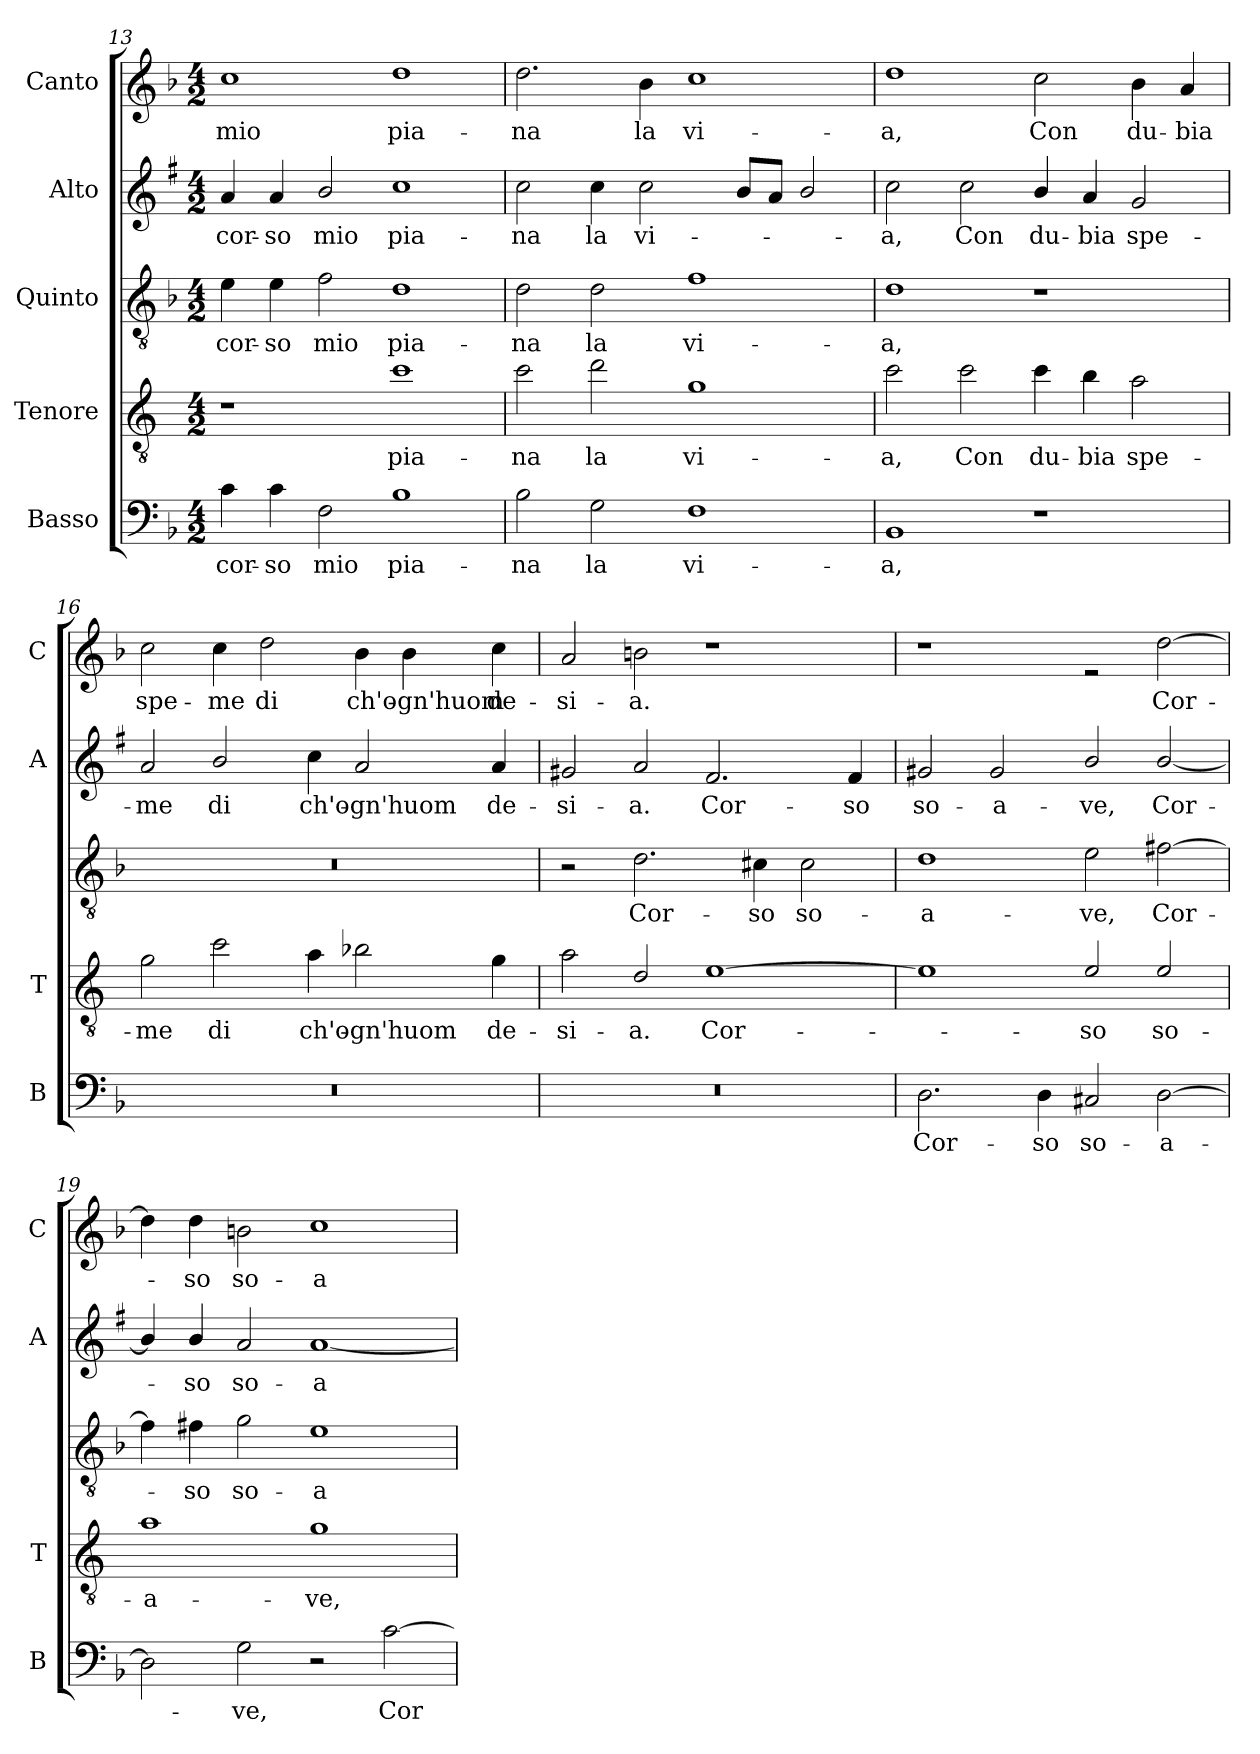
**kern	**text	**kern	**text	**kern	**text	**kern	**text	**kern	**text
*part5	*part5	*part4	*part4	*part3	*part3	*part2	*part2	*part1	*part1
*staff5	*staff5	*staff4	*staff4	*staff3	*staff3	*staff2	*staff2	*staff1	*staff1
*I"Basso	*	*I"Tenore	*	*I"Quinto	*	*I"Alto	*	*I"Canto	*
*I'B	*	*I'T	*	*	*	*I'A	*	*I'C	*
*clefF4	*	*clefGv2	*	*clefGv2	*	*clefG2	*	*clefG2	*
*	*	*ITrd4c7	*	*	*	*ITrd1c2	*	*	*
*k[b-]	*	*k[b-]	*	*k[b-]	*	*k[b-]	*	*k[b-]	*
*F:	*	*F:	*	*F:	*	*F:	*	*F:	*
*M4/2	*	*M4/2	*	*M4/2	*	*M4/2	*	*M4/2	*
=13	=13	=13	=13	=13	=13	=13	=13	=13	=13
!	!LO:LY:b	!	!	!	!LO:LY:b	!	!LO:LY:b	!	!LO:LY:b
4c\	cor-	1r	.	4e\	cor-	4g/	cor-	1cc	mio
!	!LO:LY:b	!	!	!	!LO:LY:b	!	!LO:LY:b	!	!
4c\	-so	.	.	4e\	-so	4g/	-so	.	.
!	!LO:LY:b	!	!	!	!LO:LY:b	!	!LO:LY:b	!	!
2F\	mio	.	.	2f\	mio	2a/	mio	.	.
!	!LO:LY:b	!	!LO:LY:b	!	!LO:LY:b	!	!LO:LY:b	!	!LO:LY:b
1B-	pia-	1f	pia-	1d	pia-	1b-	pia-	1dd	pia-
=14	=14	=14	=14	=14	=14	=14	=14	=14	=14
!	!LO:LY:b	!	!LO:LY:b	!	!LO:LY:b	!	!LO:LY:b	!	!LO:LY:b
2B-\	-na	2f\	-na	2d\	-na	2b-\	-na	2.dd\	-na
!	!LO:LY:b	!	!LO:LY:b	!	!LO:LY:b	!	!LO:LY:b	!	!
2G\	la	2g\	la	2d\	la	4b-\	la	.	.
!	!	!	!	!	!	!	!LO:LY:b	!	!LO:LY:b
.	.	.	.	.	.	2b-\	vi-	4b-\	la
!	!LO:LY:b	!	!LO:LY:b	!	!LO:LY:b	!	!	!	!LO:LY:b
1F	vi-	1c	vi-	1f	vi-	.	.	1cc	vi-
.	.	.	.	.	.	8a/L	.	.	.
.	.	.	.	.	.	8g/J	.	.	.
.	.	.	.	.	.	2a/	.	.	.
!!LO:LB:g=z
=15	=15	=15	=15	=15	=15	=15	=15	=15	=15
!	!LO:LY:b	!	!LO:LY:b	!	!LO:LY:b	!	!LO:LY:b	!	!LO:LY:b
1BB-	-a,	2f\	-a,	1d	-a,	2b-\	-a,	1dd	-a,
!	!	!	!LO:LY:b	!	!	!	!LO:LY:b	!	!
.	.	2f\	Con	.	.	2b-\	Con	.	.
!	!	!	!LO:LY:b	!	!	!	!LO:LY:b	!	!LO:LY:b
1r	.	4f\	du-	1r	.	4a/	du-	2cc\	Con
!	!	!	!LO:LY:b	!	!	!	!LO:LY:b	!	!
.	.	4e\	-bia	.	.	4g/	-bia	.	.
!	!	!	!LO:LY:b	!	!	!	!LO:LY:b	!	!LO:LY:b
.	.	2d\	spe-	.	.	2f/	spe-	4b-\	du-
!	!	!	!	!	!	!	!	!	!LO:LY:b
.	.	.	.	.	.	.	.	4a/	-bia
=16	=16	=16	=16	=16	=16	=16	=16	=16	=16
!	!	!	!LO:LY:b	!	!	!	!LO:LY:b	!	!LO:LY:b
0r	.	2c\	-me	0r	.	2g/	-me	2cc\	spe-
!	!	!	!LO:LY:b	!	!	!	!LO:LY:b	!	!LO:LY:b
.	.	2f\	di	.	.	2a/	di	4cc\	-me
!	!	!	!	!	!	!	!	!	!LO:LY:b
.	.	.	.	.	.	.	.	2dd\	di
!	!	!	!LO:LY:b	!	!	!	!LO:LY:b	!	!
.	.	4d\	ch'o-	.	.	4b-\	ch'o-	.	.
!	!	!	!LO:LY:b	!	!	!	!LO:LY:b	!	!LO:LY:b
.	.	2e-X\	-gn'huom	.	.	2g/	-gn'huom	4b-\	ch'o-
!	!	!	!	!	!	!	!	!	!LO:LY:b
.	.	.	.	.	.	.	.	4b-\	-gn'huom
!	!	!	!LO:LY:b	!	!	!	!LO:LY:b	!	!LO:LY:b
.	.	4c\	de-	.	.	4g/	de-	4cc\	de-
=17	=17	=17	=17	=17	=17	=17	=17	=17	=17
!	!	!	!LO:LY:b	!	!	!	!LO:LY:b	!	!LO:LY:b
0r	.	2d\	-si-	2r	.	2f#X/	-si-	2a/	-si-
!	!	!	!LO:LY:b	!	!LO:LY:b	!	!LO:LY:b	!	!LO:LY:b
.	.	2G/	-a.	2.d\	Cor-	2g/	-a.	2bn\	-a.
!	!	!	!LO:LY:b	!	!	!	!LO:LY:b	!	!
.	.	[1A	Cor-	.	.	2.e/	Cor-	1r	.
!	!	!	!	!	!LO:LY:b	!	!	!	!
.	.	.	.	4c#X\	-so	.	.	.	.
!	!	!	!	!	!LO:LY:b	!	!	!	!
.	.	.	.	2c#\	so-	.	.	.	.
!	!	!	!	!	!	!	!LO:LY:b	!	!
.	.	.	.	.	.	4e/	-so	.	.
=18	=18	=18	=18	=18	=18	=18	=18	=18	=18
!	!LO:LY:b	!	!	!	!LO:LY:b	!	!LO:LY:b	!	!
2.D\	Cor-	1A]	.	1d	-a-	2f#X/	so-	1r	.
!	!	!	!	!	!	!	!LO:LY:b	!	!
.	.	.	.	.	.	2f#/	-a-	.	.
!	!LO:LY:b	!	!	!	!	!	!	!	!
4D\	-so	.	.	.	.	.	.	.	.
!	!LO:LY:b	!	!LO:LY:b	!	!LO:LY:b	!	!LO:LY:b	!	!
2C#X/	so-	2A/	-so	2e\	-ve,	2a/	-ve,	2rf	.
!	!LO:LY:b	!	!LO:LY:b	!	!LO:LY:b	!	!LO:LY:b	!	!LO:LY:b
[2D\	-a-	2A/	so-	[2f#X\	Cor-	[2a/	Cor-	[2dd\	Cor-
!!LO:PB:g=z
=19	=19	=19	=19	=19	=19	=19	=19	=19	=19
!	!	!	!LO:LY:b	!	!	!	!	!	!
2D\]	.	1d	-a-	4f#\]	.	4a/]	.	4dd\]	.
!	!	!	!	!	!LO:LY:b	!	!LO:LY:b	!	!LO:LY:b
.	.	.	.	4f#X\	-so	4a/	-so	4dd\	-so
!	!LO:LY:b	!	!	!	!LO:LY:b	!	!LO:LY:b	!	!LO:LY:b
2G\	-ve,	.	.	2g\	so-	2g/	so-	2bn\	so-
!	!	!	!LO:LY:b	!	!LO:LY:b	!	!LO:LY:b	!	!LO:LY:b
2r	.	1c	-ve,	1e	-a-	[1g	-a-	1cc	-a-
!	!LO:LY:b	!	!	!	!	!	!	!	!
[2c\	Cor-	.	.	.	.	.	.	.	.
=	=	=	=	=	=	=	=	=	=
*-	*-	*-	*-	*-	*-	*-	*-	*-	*-
